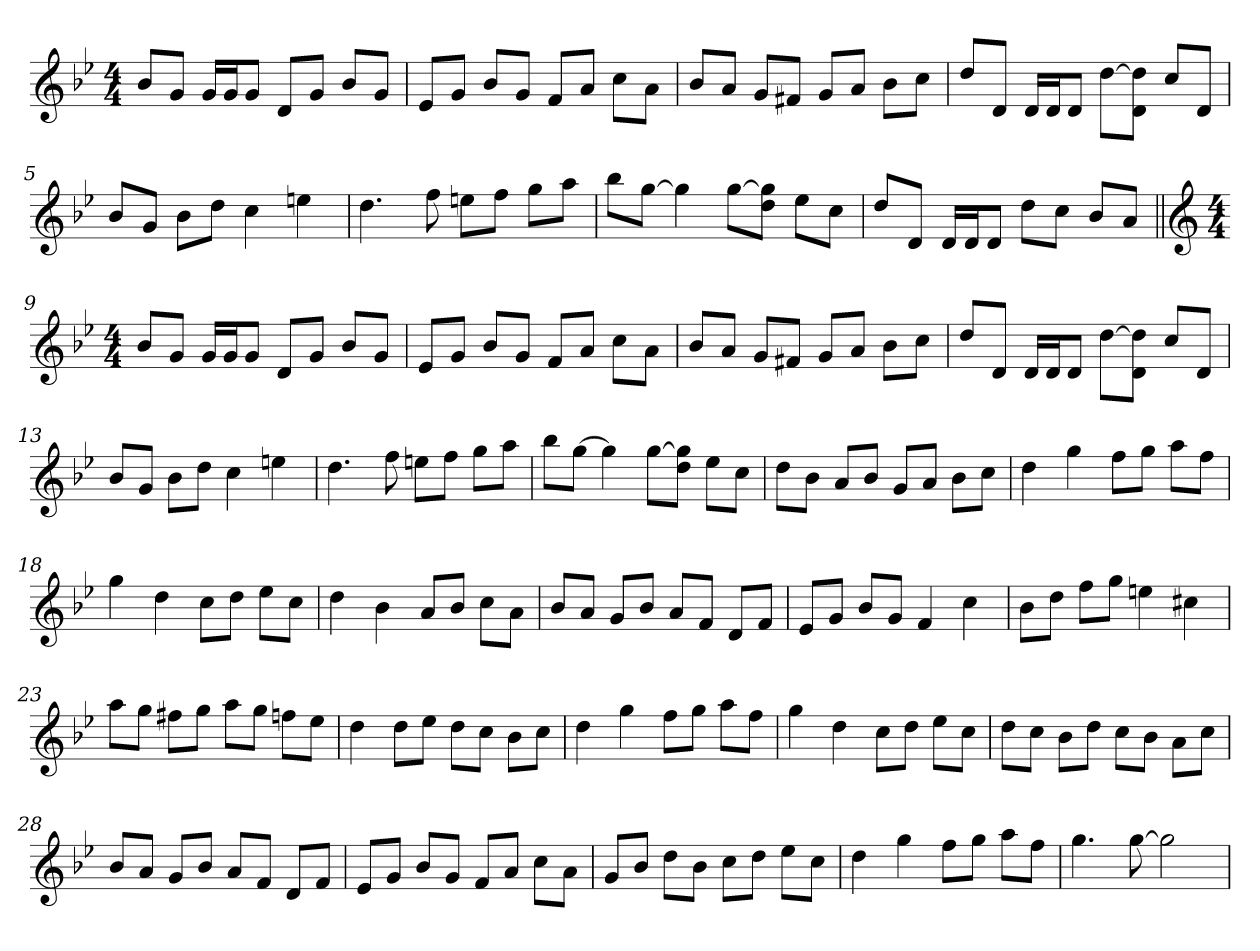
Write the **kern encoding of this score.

**kern
*part1
*staff1
*clefG2
*k[b-e-]
*g:
*M4/4
=1
8b-/L
8g/J
16g/LL
16g/J
8g/J
8d/L
8g/J
8b-/L
8g/J
=2
8e-/L
8g/J
8b-/L
8g/J
8f/L
8a/J
8cc\L
8a\J
=3
8b-/L
8a/J
8g/L
8f#X/J
8g/L
8a/J
8b-\L
8cc\J
=4
8dd/L
8d/J
16d/LL
16d/J
8d/J
[8dd\L
8d\ 8dd\]J
8cc/L
8d/J
=5
8b-/L
8g/J
8b-\L
8dd\J
4cc\
4een\
!!LO:LB:g=z
=6
4.dd\
8ff\
8een\L
8ff\J
8gg\L
8aa\J
=7
8bb-\L
[8gg\J
4gg\]
[8gg\L
8dd\ 8gg\]J
8ee-\L
8cc\J
=8
8dd/L
8d/J
16d/LL
16d/J
8d/J
8dd\L
8cc\J
8b-/L
8a/J
=9||
*clefG2
*M4/4
8b-/L
8g/J
16g/LL
16g/J
8g/J
8d/L
8g/J
8b-/L
8g/J
=10
8e-/L
8g/J
8b-/L
8g/J
8f/L
8a/J
8cc\L
8a\J
!!LO:LB:g=z
=11
8b-/L
8a/J
8g/L
8f#X/J
8g/L
8a/J
8b-\L
8cc\J
=12
8dd/L
8d/J
16d/LL
16d/J
8d/J
[8dd\L
8d\ 8dd\]J
8cc/L
8d/J
=13
8b-/L
8g/J
8b-\L
8dd\J
4cc\
4een\
=14
4.dd\
8ff\
8een\L
8ff\J
8gg\L
8aa\J
=15
8bb-\L
[8gg\J
4gg\]
[8gg\L
8dd\ 8gg\]J
8ee-\L
8cc\J
!!LO:LB:g=z
=16
8dd\L
8b-\J
8a/L
8b-/J
8g/L
8a/J
8b-\L
8cc\J
=17
4dd\
4gg\
8ff\L
8gg\J
8aa\L
8ff\J
=18
4gg\
4dd\
8cc\L
8dd\J
8ee-\L
8cc\J
=19
4dd\
4b-\
8a/L
8b-/J
8cc\L
8a\J
=20
8b-/L
8a/J
8g/L
8b-/J
8a/L
8f/J
8d/L
8f/J
=21
8e-/L
8g/J
8b-/L
8g/J
4f/
4cc\
!!LO:LB:g=z
=22
8b-\L
8dd\J
8ff\L
8gg\J
4een\
4cc#X\
=23
8aa\L
8gg\J
8ff#X\L
8gg\J
8aa\L
8gg\J
8ffn\L
8ee-\J
=24
4dd\
8dd\L
8ee-\J
8dd\L
8cc\J
8b-\L
8cc\J
=25
4dd\
4gg\
8ff\L
8gg\J
8aa\L
8ff\J
=26
4gg\
4dd\
8cc\L
8dd\J
8ee-\L
8cc\J
!!LO:LB:g=z
=27
8dd\L
8cc\J
8b-\L
8dd\J
8cc\L
8b-\J
8a\L
8cc\J
=28
8b-/L
8a/J
8g/L
8b-/J
8a/L
8f/J
8d/L
8f/J
=29
8e-/L
8g/J
8b-/L
8g/J
8f/L
8a/J
8cc\L
8a\J
=30
8g/L
8b-/J
8dd\L
8b-\J
8cc\L
8dd\J
8ee-\L
8cc\J
=31
4dd\
4gg\
8ff\L
8gg\J
8aa\L
8ff\J
=32
4.gg\
[8gg\
2gg\]
=
*-
